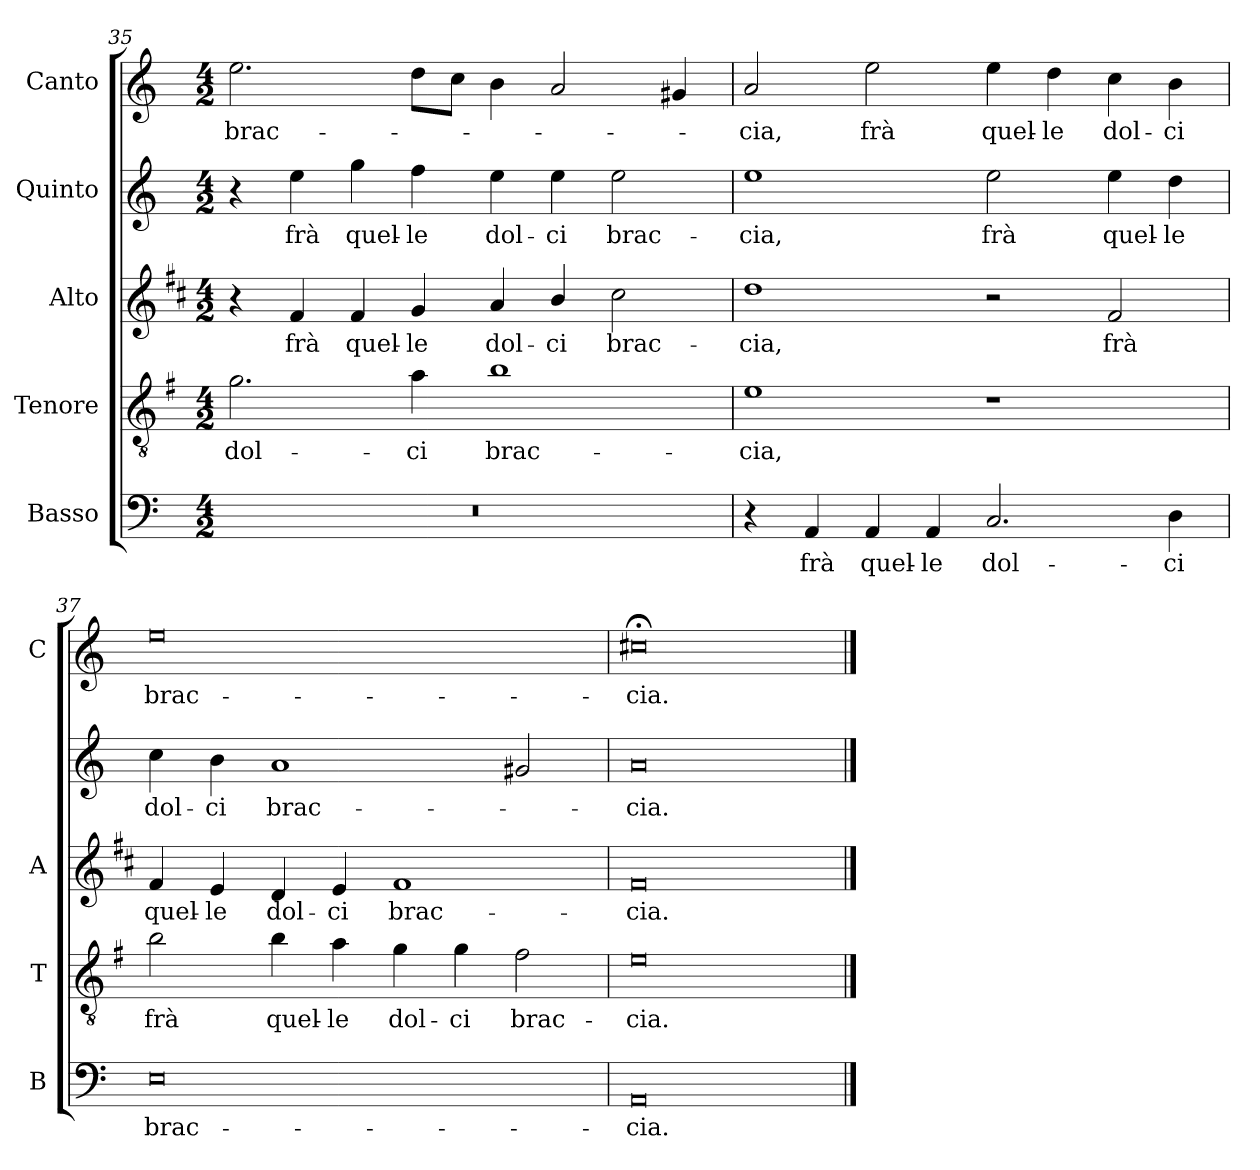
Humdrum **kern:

**kern	**text	**kern	**text	**kern	**text	**kern	**text	**kern	**text
*part5	*part5	*part4	*part4	*part3	*part3	*part2	*part2	*part1	*part1
*staff5	*staff5	*staff4	*staff4	*staff3	*staff3	*staff2	*staff2	*staff1	*staff1
*I"Basso	*	*I"Tenore	*	*I"Alto	*	*I"Quinto	*	*I"Canto	*
*I'B	*	*I'T	*	*I'A	*	*	*	*I'C	*
*clefF4	*	*clefGv2	*	*clefG2	*	*clefG2	*	*clefG2	*
*	*	*ITrd4c7	*	*ITrd1c2	*	*	*	*	*
*k[]	*	*k[]	*	*k[]	*	*k[]	*	*k[]	*
*C:	*	*C:	*	*C:	*	*C:	*	*C:	*
*M4/2	*	*M4/2	*	*M4/2	*	*M4/2	*	*M4/2	*
=35	=35	=35	=35	=35	=35	=35	=35	=35	=35
!	!	!	!LO:LY:b	!	!	!	!	!	!LO:LY:b
0r	.	2.c\	dol-	4r	.	4r	.	2.ee\	brac-
!	!	!	!	!	!LO:LY:b	!	!LO:LY:b	!	!
.	.	.	.	4e/	frà	4ee\	frà	.	.
!	!	!	!	!	!LO:LY:b	!	!LO:LY:b	!	!
.	.	.	.	4e/	quel-	4gg\	quel-	.	.
!	!	!	!LO:LY:b	!	!LO:LY:b	!	!LO:LY:b	!	!
.	.	4d\	-ci	4f/	-le	4ff\	-le	8dd\L	.
.	.	.	.	.	.	.	.	8cc\J	.
!	!	!	!LO:LY:b	!	!LO:LY:b	!	!LO:LY:b	!	!
.	.	1e	brac-	4g/	dol-	4ee\	dol-	4b\	.
!	!	!	!	!	!LO:LY:b	!	!LO:LY:b	!	!
.	.	.	.	4a/	-ci	4ee\	-ci	2a/	.
!	!	!	!	!	!LO:LY:b	!	!LO:LY:b	!	!
.	.	.	.	2b\	brac-	2ee\	brac-	.	.
.	.	.	.	.	.	.	.	4g#X/	.
!!LO:LB:g=z
=36	=36	=36	=36	=36	=36	=36	=36	=36	=36
!	!	!	!LO:LY:b	!	!LO:LY:b	!	!LO:LY:b	!	!LO:LY:b
4r	.	1A	-cia,	1cc	-cia,	1ee	-cia,	2a/	-cia,
!	!LO:LY:b	!	!	!	!	!	!	!	!
4AA/	frà	.	.	.	.	.	.	.	.
!	!LO:LY:b	!	!	!	!	!	!	!	!LO:LY:b
4AA/	quel-	.	.	.	.	.	.	2ee\	frà
!	!LO:LY:b	!	!	!	!	!	!	!	!
4AA/	-le	.	.	.	.	.	.	.	.
!	!LO:LY:b	!	!	!	!	!	!LO:LY:b	!	!LO:LY:b
2.C/	dol-	1r	.	2r	.	2ee\	frà	4ee\	quel-
!	!	!	!	!	!	!	!	!	!LO:LY:b
.	.	.	.	.	.	.	.	4dd\	-le
!	!	!	!	!	!LO:LY:b	!	!LO:LY:b	!	!LO:LY:b
.	.	.	.	2e/	frà	4ee\	quel-	4cc\	dol-
!	!LO:LY:b	!	!	!	!	!	!LO:LY:b	!	!LO:LY:b
4D\	-ci	.	.	.	.	4dd\	-le	4b\	-ci
=37	=37	=37	=37	=37	=37	=37	=37	=37	=37
!	!LO:LY:b	!	!LO:LY:b	!	!LO:LY:b	!	!LO:LY:b	!	!LO:LY:b
0E	brac-	2e\	frà	4e/	quel-	4cc\	dol-	0ee	brac-
!	!	!	!	!	!LO:LY:b	!	!LO:LY:b	!	!
.	.	.	.	4d/	-le	4b\	-ci	.	.
!	!	!	!LO:LY:b	!	!LO:LY:b	!	!LO:LY:b	!	!
.	.	4e\	quel-	4c/	dol-	1a	brac-	.	.
!	!	!	!LO:LY:b	!	!LO:LY:b	!	!	!	!
.	.	4d\	-le	4d/	-ci	.	.	.	.
!	!	!	!LO:LY:b	!	!LO:LY:b	!	!	!	!
.	.	4c\	dol-	1e	brac-	.	.	.	.
!	!	!	!LO:LY:b	!	!	!	!	!	!
.	.	4c\	-ci	.	.	.	.	.	.
!	!	!	!LO:LY:b	!	!	!	!	!	!
.	.	2B\	brac-	.	.	2g#X/	.	.	.
=38	=38	=38	=38	=38	=38	=38	=38	=38	=38
!	!LO:LY:b	!	!LO:LY:b	!	!LO:LY:b	!	!LO:LY:b	!	!LO:LY:b
0AA	-cia.	0A	-cia.	0e	-cia.	0a	-cia.	0cc#X;<	-cia.
==	==	==	==	==	==	==	==	==	==
*-	*-	*-	*-	*-	*-	*-	*-	*-	*-
